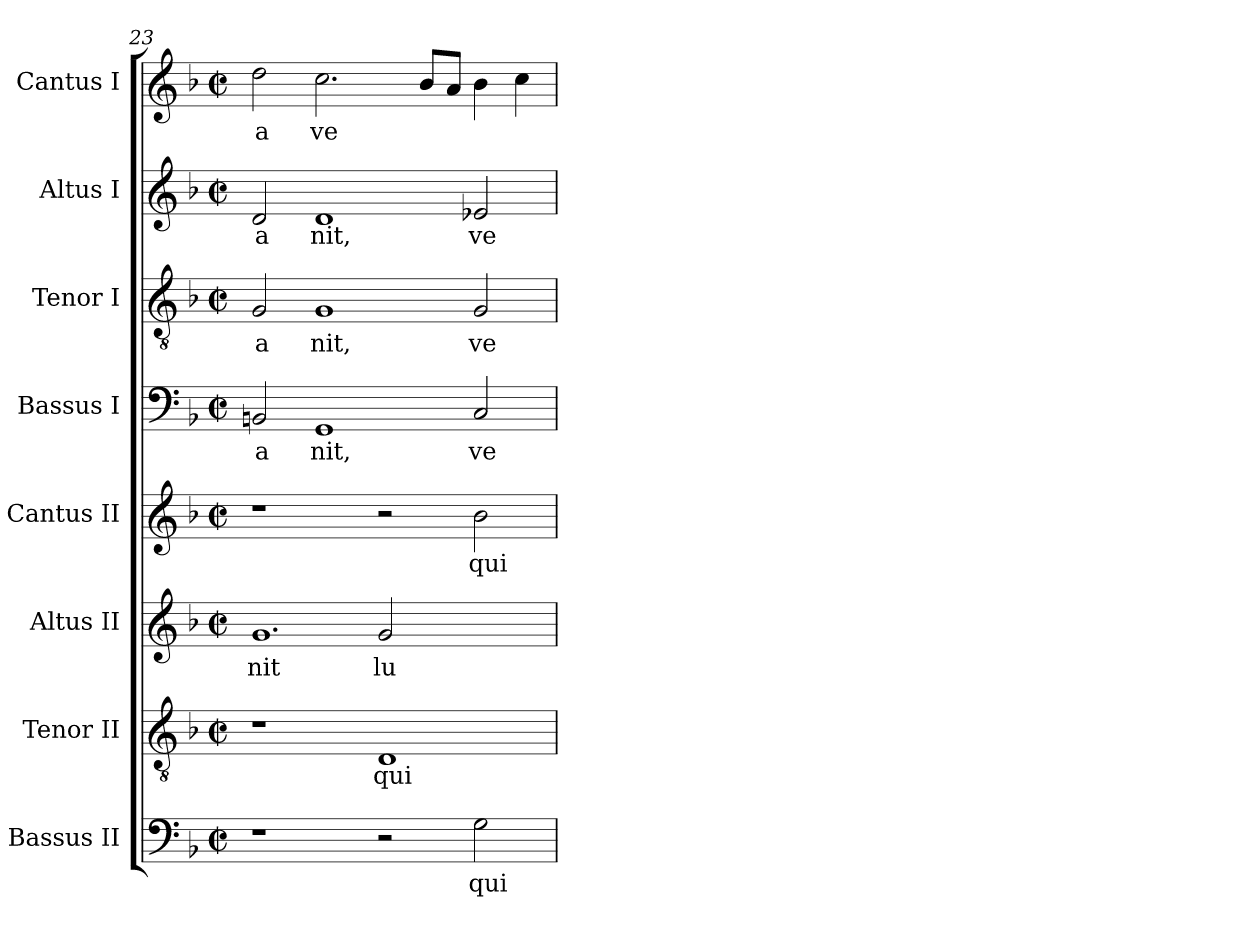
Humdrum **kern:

**kern	**text	**kern	**text	**kern	**text	**kern	**text	**kern	**text	**kern	**text	**kern	**text	**kern	**text
*part8	*part8	*part7	*part7	*part6	*part6	*part5	*part5	*part4	*part4	*part3	*part3	*part2	*part2	*part1	*part1
*staff8	*staff8	*staff7	*staff7	*staff6	*staff6	*staff5	*staff5	*staff4	*staff4	*staff3	*staff3	*staff2	*staff2	*staff1	*staff1
*I"Bassus II	*	*I"Tenor II	*	*I"Altus II	*	*I"Cantus II	*	*I"Bassus I	*	*I"Tenor I	*	*I"Altus I	*	*I"Cantus I	*
*clefF4	*	*clefGv2	*	*clefG2	*	*clefG2	*	*clefF4	*	*clefGv2	*	*clefG2	*	*clefG2	*
*k[b-]	*	*k[b-]	*	*k[b-]	*	*k[b-]	*	*k[b-]	*	*k[b-]	*	*k[b-]	*	*k[b-]	*
*F:	*	*F:	*	*F:	*	*F:	*	*F:	*	*F:	*	*F:	*	*F:	*
*M2/2	*	*M2/2	*	*M2/2	*	*M2/2	*	*M2/2	*	*M2/2	*	*M2/2	*	*M2/2	*
*met(c|)	*	*met(c|)	*	*met(c|)	*	*met(c|)	*	*met(c|)	*	*met(c|)	*	*met(c|)	*	*met(c|)	*
=23	=23	=23	=23	=23	=23	=23	=23	=23	=23	=23	=23	=23	=23	=23	=23
!	!	!	!	!LO:N:vis=1.	!LO:LY:b:cj	!	!	!	!LO:LY:b:cj	!	!LO:LY:b:cj	!	!LO:LY:b:cj	!	!LO:LY:b:cj
1r	.	1r	.	1g	nit	1r	.	2BBn/	a	2G/	-a	2d/	a	2dd\	a
!	!	!	!	!	!	!	!	!	!LO:LY:b:cj	!	!LO:LY:b:cj	!	!LO:LY:b:cj	!	!LO:LY:b:cj
.	.	.	.	.	.	.	.	1GG	nit,	1G	-nit,	1d	nit,	2.cc\	ve
!	!	!	!LO:LY:b:cj	!	!LO:LY:b:cj	!	!	!	!	!	!	!	!	!	!
2r	.	1D	qui-	2g/	lu	2r	.	.	.	.	.	.	.	.	.
.	.	.	.	.	.	.	.	.	.	.	.	.	.	8b-/L	.
.	.	.	.	.	.	.	.	.	.	.	.	.	.	8a/J	.
!	!LO:LY:b:cj	!	!	!	!	!	!LO:LY:b:cj	!	!LO:LY:b:cj	!	!LO:LY:b:cj	!	!LO:LY:b:cj	!	!
2G\	qui	.	.	2ryy	.	2b-\	qui	2C/	ve	2G/	ve-	2e-X/	ve	4b-\	.
.	.	.	.	.	.	.	.	.	.	.	.	.	.	4cc\	.
=	=	=	=	=	=	=	=	=	=	=	=	=	=	=	=
*-	*-	*-	*-	*-	*-	*-	*-	*-	*-	*-	*-	*-	*-	*-	*-
